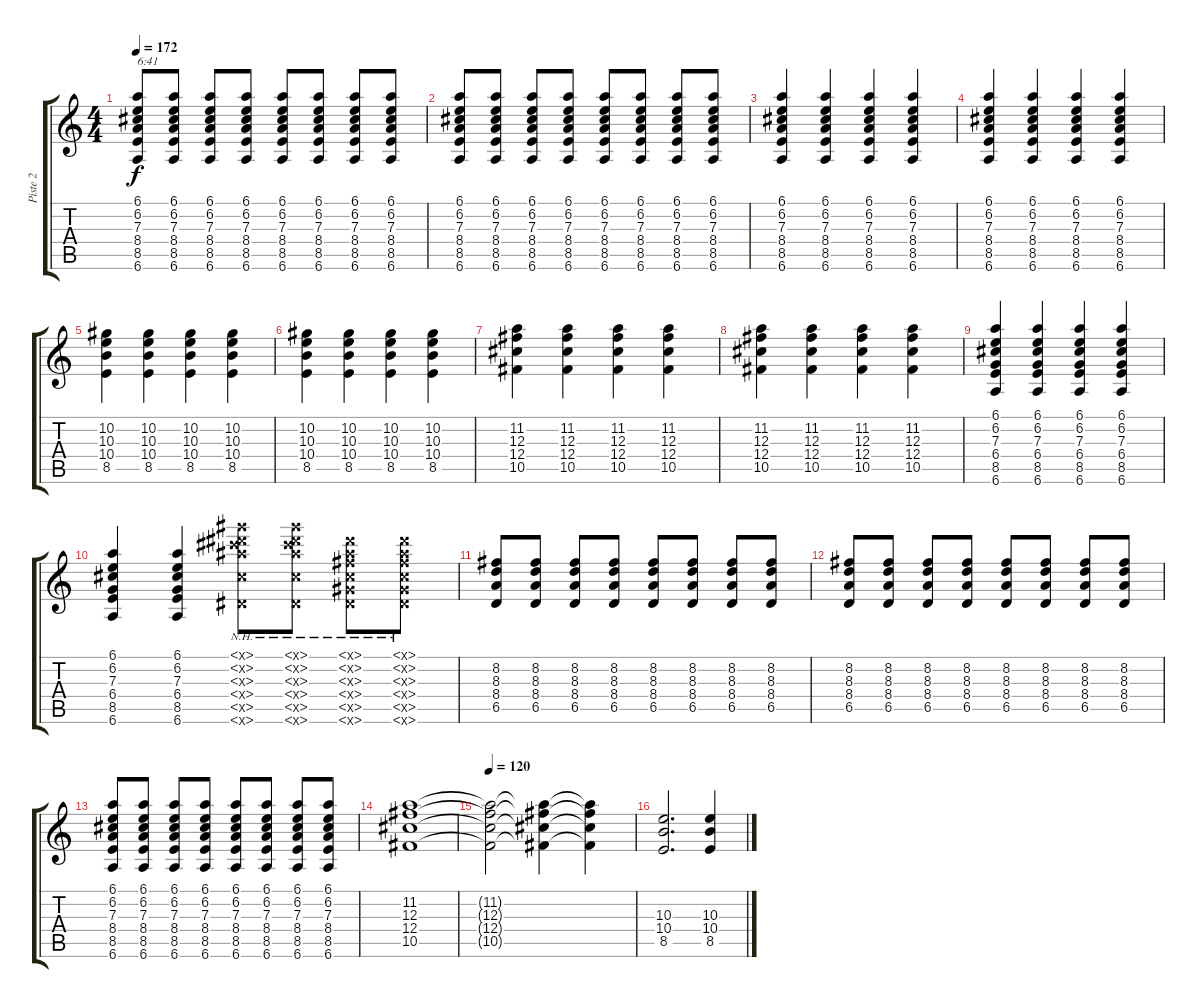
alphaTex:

\track ("Piste 2" "Piste 2") {instrument distortionguitar}
\staff {score tabs}
\tuning (Eb4 Bb3 Gb3 Db3 Ab2 Eb2) {hide}
\ts (4 4)
\tempo 172
\clef g2
\ks c
(6.1 6.2 7.3 8.4 8.5 6.6).8{txt "6:41" dy f} (6.1 6.2 7.3 8.4 8.5 6.6).8 (6.1 6.2 7.3 8.4 8.5 6.6).8 (6.1 6.2 7.3 8.4 8.5 6.6).8 (6.1 6.2 7.3 8.4 8.5 6.6).8 (6.1 6.2 7.3 8.4 8.5 6.6).8 (6.1 6.2 7.3 8.4 8.5 6.6).8 (6.1 6.2 7.3 8.4 8.5 6.6).8 |
(6.1 6.2 7.3 8.4 8.5 6.6).8 (6.1 6.2 7.3 8.4 8.5 6.6).8 (6.1 6.2 7.3 8.4 8.5 6.6).8 (6.1 6.2 7.3 8.4 8.5 6.6).8 (6.1 6.2 7.3 8.4 8.5 6.6).8 (6.1 6.2 7.3 8.4 8.5 6.6).8 (6.1 6.2 7.3 8.4 8.5 6.6).8 (6.1 6.2 7.3 8.4 8.5 6.6).8 |
(6.1 6.2 7.3 8.4 8.5 6.6).4 (6.1 6.2 7.3 8.4 8.5 6.6).4 (6.1 6.2 7.3 8.4 8.5 6.6).4 (6.1 6.2 7.3 8.4 8.5 6.6).4 |
(6.1 6.2 7.3 8.4 8.5 6.6).4 (6.1 6.2 7.3 8.4 8.5 6.6).4 (6.1 6.2 7.3 8.4 8.5 6.6).4 (6.1 6.2 7.3 8.4 8.5 6.6).4 |
(10.2 10.3 10.4 8.5).4 (10.2 10.3 10.4 8.5).4 (10.2 10.3 10.4 8.5).4 (10.2 10.3 10.4 8.5).4 |
(10.2 10.3 10.4 8.5).4 (10.2 10.3 10.4 8.5).4 (10.2 10.3 10.4 8.5).4 (10.2 10.3 10.4 8.5).4 |
(11.2 12.3 12.4 10.5).4 (11.2 12.3 12.4 10.5).4 (11.2 12.3 12.4 10.5).4 (11.2 12.3 12.4 10.5).4 |
(11.2 12.3 12.4 10.5).4 (11.2 12.3 12.4 10.5).4 (11.2 12.3 12.4 10.5).4 (11.2 12.3 12.4 10.5).4 |
(6.1 6.2 7.3 6.4 8.5 6.6).4 (6.1 6.2 7.3 6.4 8.5 6.6).4 (6.1 6.2 7.3 6.4 8.5 6.6).4 (6.1 6.2 7.3 6.4 8.5 6.6).4 |
(6.1 6.2 7.3 6.4 8.5 6.6).4 (6.1 6.2 7.3 6.4 8.5 6.6).4 (6.1{nh x} 6.2{nh x} 7.3{nh x} 6.4{nh x} 8.5{nh x} 6.6{nh x}).8 (6.1{nh x} 6.2{nh x} 7.3{nh x} 6.4{nh x} 8.5{nh x} 6.6{nh x}).8 (6.1{nh x} 6.2{nh x} 6.3{nh x} 6.4{nh x} 6.5{nh x} 6.6{nh x}).8 (6.1{nh x} 6.2{nh x} 6.3{nh x} 6.4{nh x} 6.5{nh x} 6.6{nh x}).8 |
(8.2 8.3 8.4 6.5).8 (8.2 8.3 8.4 6.5).8 (8.2 8.3 8.4 6.5).8 (8.2 8.3 8.4 6.5).8 (8.2 8.3 8.4 6.5).8 (8.2 8.3 8.4 6.5).8 (8.2 8.3 8.4 6.5).8 (8.2 8.3 8.4 6.5).8 |
(8.2 8.3 8.4 6.5).8 (8.2 8.3 8.4 6.5).8 (8.2 8.3 8.4 6.5).8 (8.2 8.3 8.4 6.5).8 (8.2 8.3 8.4 6.5).8 (8.2 8.3 8.4 6.5).8 (8.2 8.3 8.4 6.5).8 (8.2 8.3 8.4 6.5).8 |
(6.1 6.2 7.3 8.4 8.5 6.6).8 (6.1 6.2 7.3 8.4 8.5 6.6).8 (6.1 6.2 7.3 8.4 8.5 6.6).8 (6.1 6.2 7.3 8.4 8.5 6.6).8 (6.1 6.2 7.3 8.4 8.5 6.6).8 (6.1 6.2 7.3 8.4 8.5 6.6).8 (6.1 6.2 7.3 8.4 8.5 6.6).8 (6.1 6.2 7.3 8.4 8.5 6.6).8 |
(11.2 12.3 12.4 10.5).1 |
\tempo 120
(11.2{t} 12.3{t} 12.4{t} 10.5{t}).2 (11.2{t} 12.3{t} 12.4{t} 10.5{t}).4 (11.2{t} 12.3{t} 12.4{t} 10.5{t}).4 |
(10.3 10.4 8.5).2{d} (10.3{ss} 10.4{ss} 8.5{ss}).4
